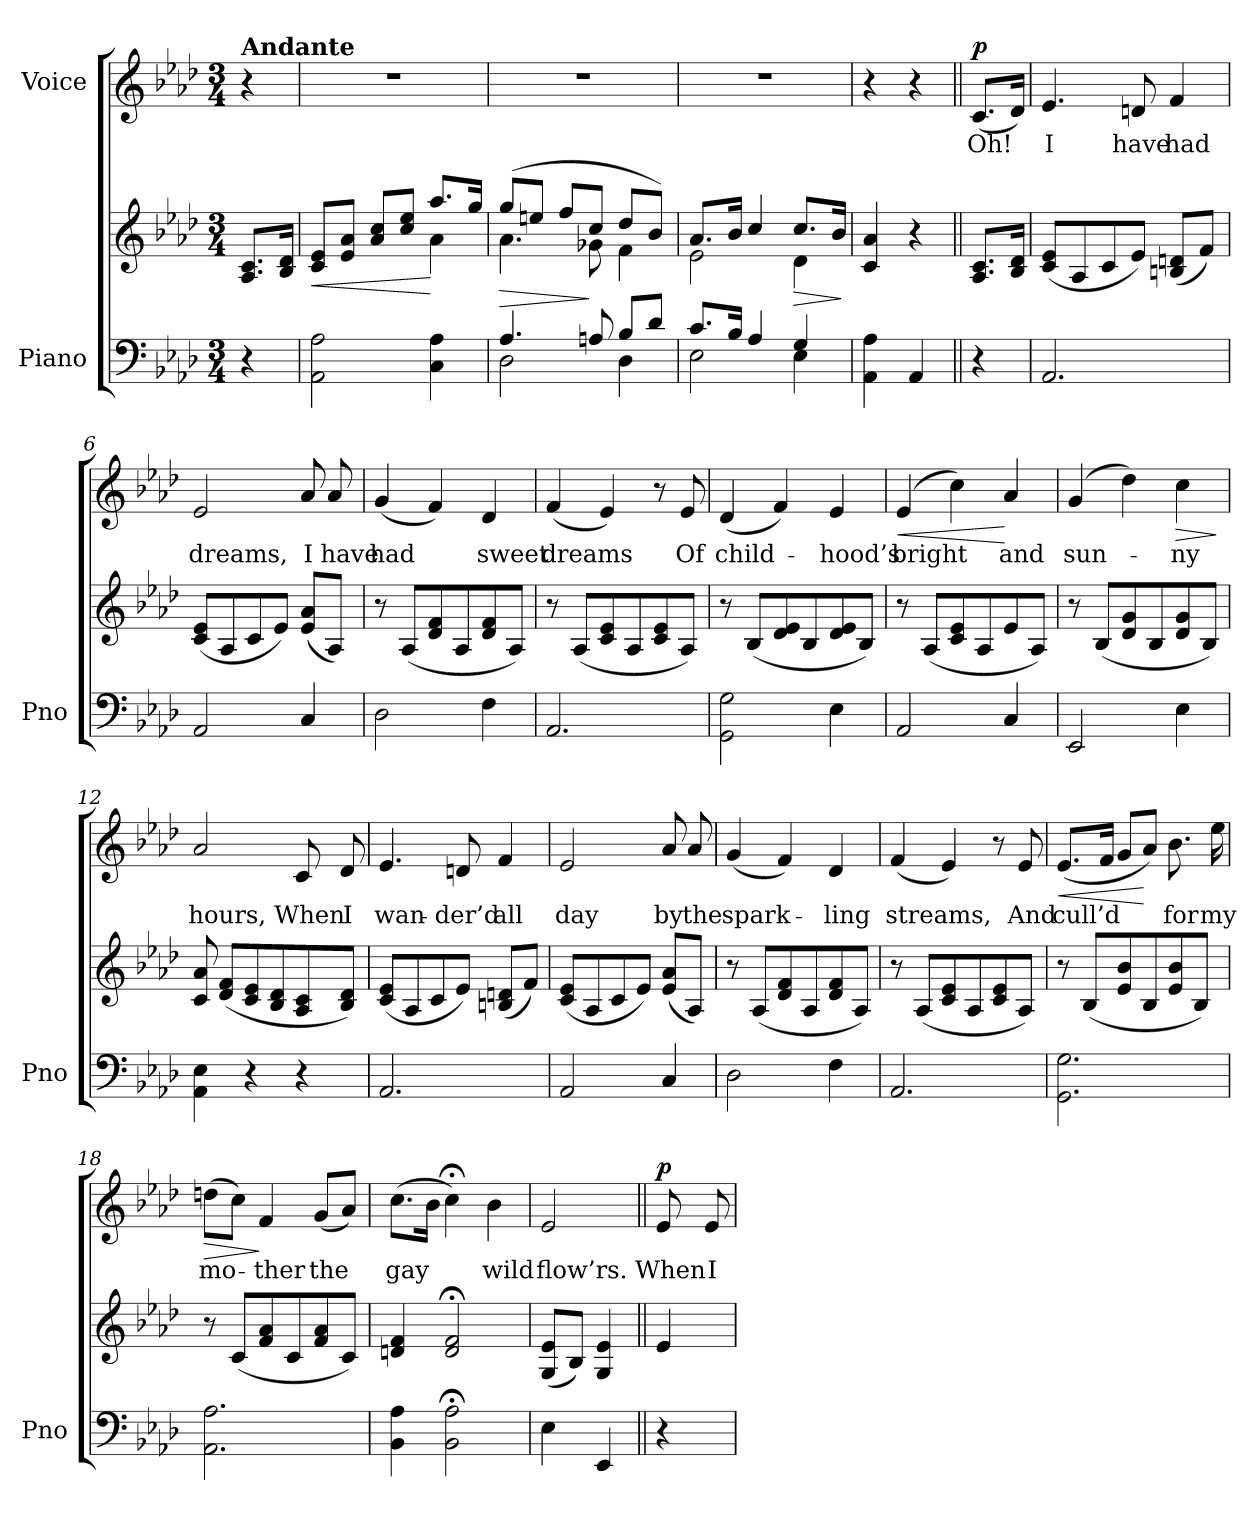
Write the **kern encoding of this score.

**kern	**kern	**dynam	**kern	**text	**dynam
*part2	*part2	*part2	*part1	*part1	*part1
*staff3	*staff2	*staff2/3	*staff1	*staff1	*staff1
*I"Piano	*	*	*I"Voice	*	*
*I'Pno	*	*	*	*	*
*clefF4	*clefG2	*	*clefG2	*	*
*k[b-e-a-d-]	*k[b-e-a-d-]	*	*k[b-e-a-d-]	*	*
*M3/4	*M3/4	*	*M3/4	*	*
=	=	=	=	=	=
!	!	!	!LO:TX:a:B:t=Andante	!	!
4r	8.A-/ 8.c/L	.	4r	.	.
.	16B-/ 16d-/Jk	.	.	.	.
=1	=1	=1	=1	=1	=1
!	!	!LO:HP:b	!	!	!
*	*^	*	*	*	*
2AA-\ 2A-\	8c/ 8e-/L	2ryy	<	2.r	.	.
.	8e-/ 8a-/J	.	.	.	.	.
.	8a-/ 8cc/L	.	.	.	.	.
.	8cc/ 8ee-/J	.	.	.	.	.
4C\ 4A-\	8.aa-/L	4a-\	[	.	.	.
.	16gg/Jk	.	.	.	.	.
=2	=2	=2	=2	=2	=2	=2
*^	*	*	*	*	*	*
!	!	!	!	!LO:HP:b	!	!	!
4.A-/	2D-\	(8gg/L	4.a-\	>	2.r	.	.
.	.	8een/J	.	.	.	.	.
.	.	8ff/L	.	.	.	.	.
8An/	.	8cc/J	8g-X\	]	.	.	.
8B-/L	4D-\	8dd-/L	4f\	.	.	.	.
8d-/J	.	8b-/J)	.	.	.	.	.
=3	=3	=3	=3	=3	=3	=3	=3
8.c/L	2E-\	8.a-/L	2e-\	.	2.r	.	.
16B-/Jk	.	16b-/Jk	.	.	.	.	.
4A-/	.	4cc/	.	.	.	.	.
!	!	!	!	!LO:HP:b	!	!	!
4G/	4E-\	8.cc/L	4d-\	>	.	.	.
.	.	16b-/Jk	.	.	.	.	.
*v	*v	*	*	*	*	*	*
*	*v	*v	*	*	*	*
.	.	]	.	.	.
=4	=4	=4	=4	=4	=4
4AA-\ 4A-\	4c/ 4a-/	.	4r	.	.
4AA-/	4r	.	4r	.	.
=4X1||	=4X1||	=4X1||	=4X1||	=4X1||	=4X1||
!	!	!	!	!	!LO:DY:a
4r	8.A-/ 8.c/L	.	(8.c/L	Oh!	p
.	16B-/ 16d-/Jk	.	16d-/Jk)	.	.
=5	=5	=5	=5	=5	=5
*	*^	*	*	*	*
2.AA-/	(8c/ 8e-/L	8ryy	.	4.e-/	I	.
.	8A-/	2ryy	.	.	.	.
.	8c/	.	.	.	.	.
.	8e-/J)	.	.	8dn/	have	.
.	(8Bn/ 8dn/L	.	.	4f/	had	.
.	8f/J)	8ryy	.	.	.	.
*	*v	*v	*	*	*	*
=6	=6	=6	=6	=6	=6
2AA-/	(8c/ 8e-/L	.	2e-/	dreams,	.
.	8A-/	.	.	.	.
.	8c/	.	.	.	.
.	8e-/J)	.	.	.	.
4C/	(8e-/ 8a-/L	.	8a-/	I	.
.	8A-/J)	.	8a-/	have	.
=7	=7	=7	=7	=7	=7
2D-\	8r	.	(4g/	had	.
.	(8A-/L	.	.	.	.
.	8d-/ 8f/	.	4f/)	.	.
.	8A-/	.	.	.	.
4F\	8d-/ 8f/	.	4d-/	sweet	.
.	8A-/J)	.	.	.	.
=8	=8	=8	=8	=8	=8
2.AA-/	8r	.	(4f/	dreams	.
.	(8A-/L	.	.	.	.
.	8c/ 8e-/	.	4e-/)	.	.
.	8A-/	.	.	.	.
.	8c/ 8e-/	.	8r	.	.
.	8A-/J)	.	8e-/	Of	.
=9	=9	=9	=9	=9	=9
2GG\ 2G\	8r	.	(4d-/	child-	.
.	(8B-/L	.	.	.	.
.	8d-/ 8e-/	.	4f/)	.	.
.	8B-/	.	.	.	.
4E-\	8d-/ 8e-/	.	4e-/	-hood’s	.
.	8B-/J)	.	.	.	.
=10	=10	=10	=10	=10	=10
!	!	!	!	!	!LO:HP:b
2AA-/	8r	.	(4e-/	bright	<
.	(8A-/L	.	.	.	.
.	8c/ 8e-/	.	4cc\)	.	.
.	8A-/	.	.	.	.
4C/	8e-/	.	4a-/	and	[
.	8A-/J)	.	.	.	.
=11	=11	=11	=11	=11	=11
2EE-/	8r	.	(4g/	sun-	.
.	(8B-/L	.	.	.	.
.	8d-/ 8g/	.	4dd-\)	.	.
.	8B-/	.	.	.	.
!	!	!	!	!	!LO:HP:b
4E-\	8d-/ 8g/	.	4cc\	-ny	>
.	8B-/J)	.	.	.	.
.	.	.	.	.	]
=12	=12	=12	=12	=12	=12
4AA-\ 4E-\	8c/ 8a-/	.	2a-/	hours,	.
.	(8d-/ 8f/L	.	.	.	.
4r	8c/ 8e-/	.	.	.	.
.	8B-/ 8d-/	.	.	.	.
4r	8A-/ 8c/	.	8c/	When	.
.	8B-/ 8d-/J)	.	8d-/	I	.
=13	=13	=13	=13	=13	=13
2.AA-/	(8c/ 8e-/L	.	4.e-/	wan-	.
.	8A-/	.	.	.	.
.	8c/	.	.	.	.
.	8e-/J)	.	8dn/	-der’d	.
.	(8Bn/ 8dn/L	.	4f/	all	.
.	8f/J)	.	.	.	.
=14	=14	=14	=14	=14	=14
2AA-/	(8c/ 8e-/L	.	2e-/	day	.
.	8A-/	.	.	.	.
.	8c/	.	.	.	.
.	8e-/J)	.	.	.	.
4C/	(8e-/ 8a-/L	.	8a-/	by	.
.	8A-/J)	.	8a-/	the	.
=15	=15	=15	=15	=15	=15
2D-\	8r	.	(4g/	spark-	.
.	(8A-/L	.	.	.	.
.	8d-/ 8f/	.	4f/)	.	.
.	8A-/	.	.	.	.
4F\	8d-/ 8f/	.	4d-/	-ling	.
.	8A-/J)	.	.	.	.
=16	=16	=16	=16	=16	=16
2.AA-/	8r	.	(4f/	streams,	.
.	(8A-/L	.	.	.	.
.	8c/ 8e-/	.	4e-/)	.	.
.	8A-/	.	.	.	.
.	8c/ 8e-/	.	8r	.	.
.	8A-/J)	.	8e-/	And	.
=17	=17	=17	=17	=17	=17
!	!	!	!	!	!LO:HP:b
2.GG\ 2.G\	8r	.	(8.e-/L	cull’d	<
.	(8B-/L	.	.	.	.
.	.	.	16f/Jk	.	.
.	8e-/ 8b-/	.	8g/L	.	.
.	8B-/	.	8a-/J)	.	[
.	8e-/ 8b-/	.	8.b-\	for	.
.	8B-/J)	.	.	.	.
.	.	.	16ee-\	my	.
=18	=18	=18	=18	=18	=18
!	!	!	!	!	!LO:HP:b
2.AA-\ 2.A-\	8r	.	(8ddn\L	mo-	>
.	(8c/L	.	8cc\J)	.	.
.	8f/ 8a-/	.	4f/	-ther	]
.	8c/	.	.	.	.
.	8f/ 8a-/	.	(8g/L	the	.
.	8c/J)	.	8a-/J)	.	.
=19	=19	=19	=19	=19	=19
4BB-\ 4A-\	4dn/ 4f/	.	(8.cc\L	gay	.
.	.	.	16b-\Jk	.	.
2BB-\;< 2A-\;<	2d/;< 2f/;<	.	4cc;<\)	.	.
.	.	.	4b-\	wild	.
=20	=20	=20	=20	=20	=20
4E-\	(8G/ 8e-/L	.	2e-/	flow’rs.	.
.	8B-/J)	.	.	.	.
4EE-/	4G/ 4e-/	.	.	.	.
=20X2||	=20X2||	=20X2||	=20X2||	=20X2||	=20X2||
!	!	!	!	!	!LO:DY:a
4r	4e-/	.	8e-/	When	p
.	.	.	8e-/	I	.
=	=	=	=	=	=
*-	*-	*-	*-	*-	*-
